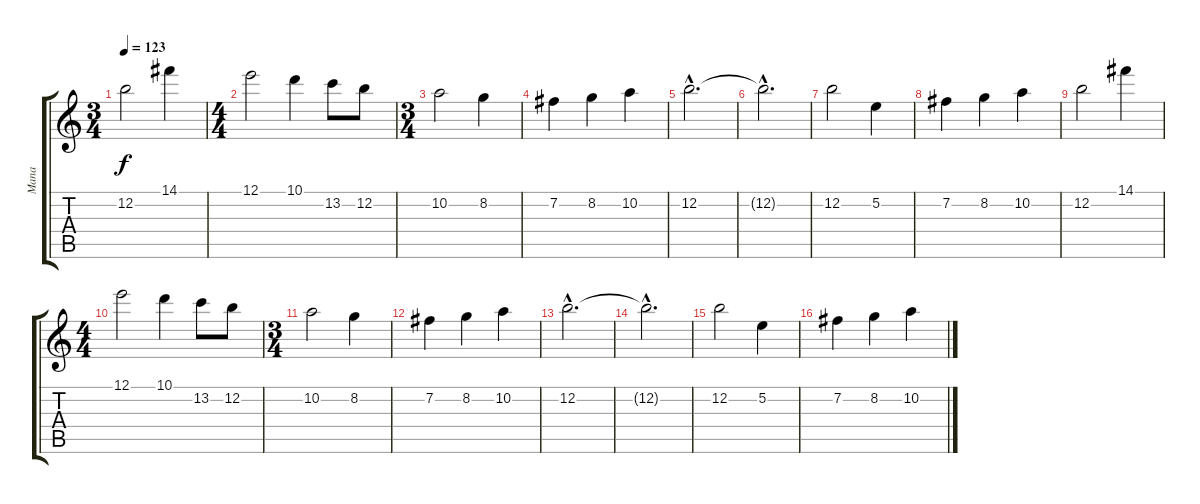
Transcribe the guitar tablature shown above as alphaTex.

\track ("Mana" "Mana") {instrument overdrivenguitar}
\staff {score tabs}
\tuning (E4 B3 G3 D3 A2 E2) {hide}
\ts (3 4)
\tempo 123
\clef g2
\ks c
12.2.2{dy f} 14.1.4 |
\ts (4 4)
12.1.2 10.1.4 13.2.8 12.2.8 |
\ts (3 4)
10.2.2 8.2.4 |
7.2.4 8.2.4 10.2.4 |
12.2{hac}.2{d} |
12.2{hac t}.2{d} |
12.2.2 5.2.4 |
7.2.4 8.2.4 10.2.4 |
12.2.2 14.1.4 |
\ts (4 4)
12.1.2 10.1.4 13.2.8 12.2.8 |
\ts (3 4)
10.2.2 8.2.4 |
7.2.4 8.2.4 10.2.4 |
12.2{hac}.2{d} |
12.2{hac t}.2{d} |
12.2.2 5.2.4 |
7.2.4 8.2.4 10.2.4
